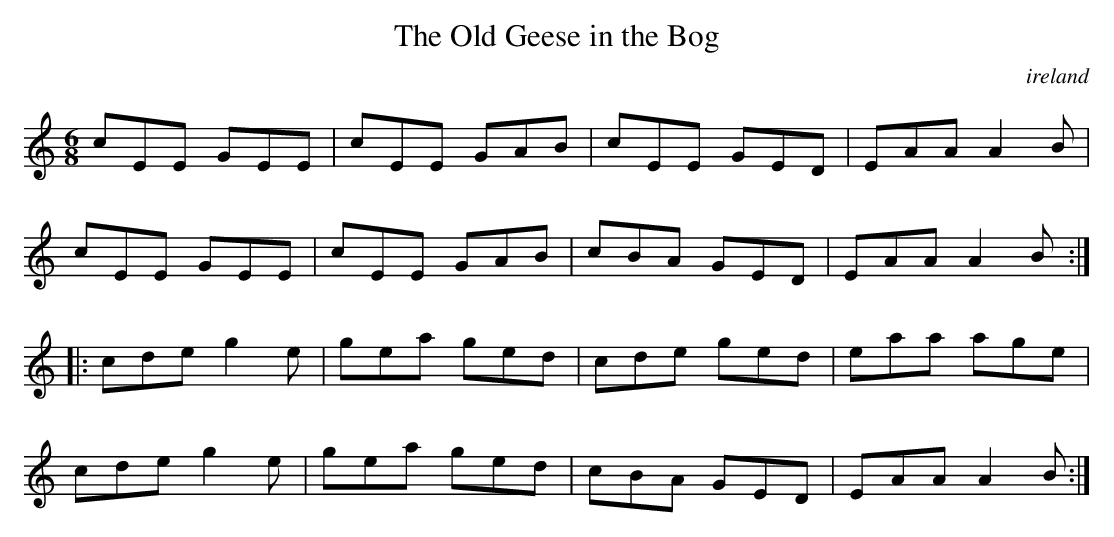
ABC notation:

X:1
T:Old Geese in the Bog, The
O:ireland
M:6/8
K:C
cEE GEE|cEE GAB|cEE GED|EAA A2B|
cEE GEE|cEE GAB|cBA GED|EAA A2B:|
|:cde g2e|gea ged|cde ged|eaa age|
cde g2e|gea ged|cBA GED|EAA A2B:|
